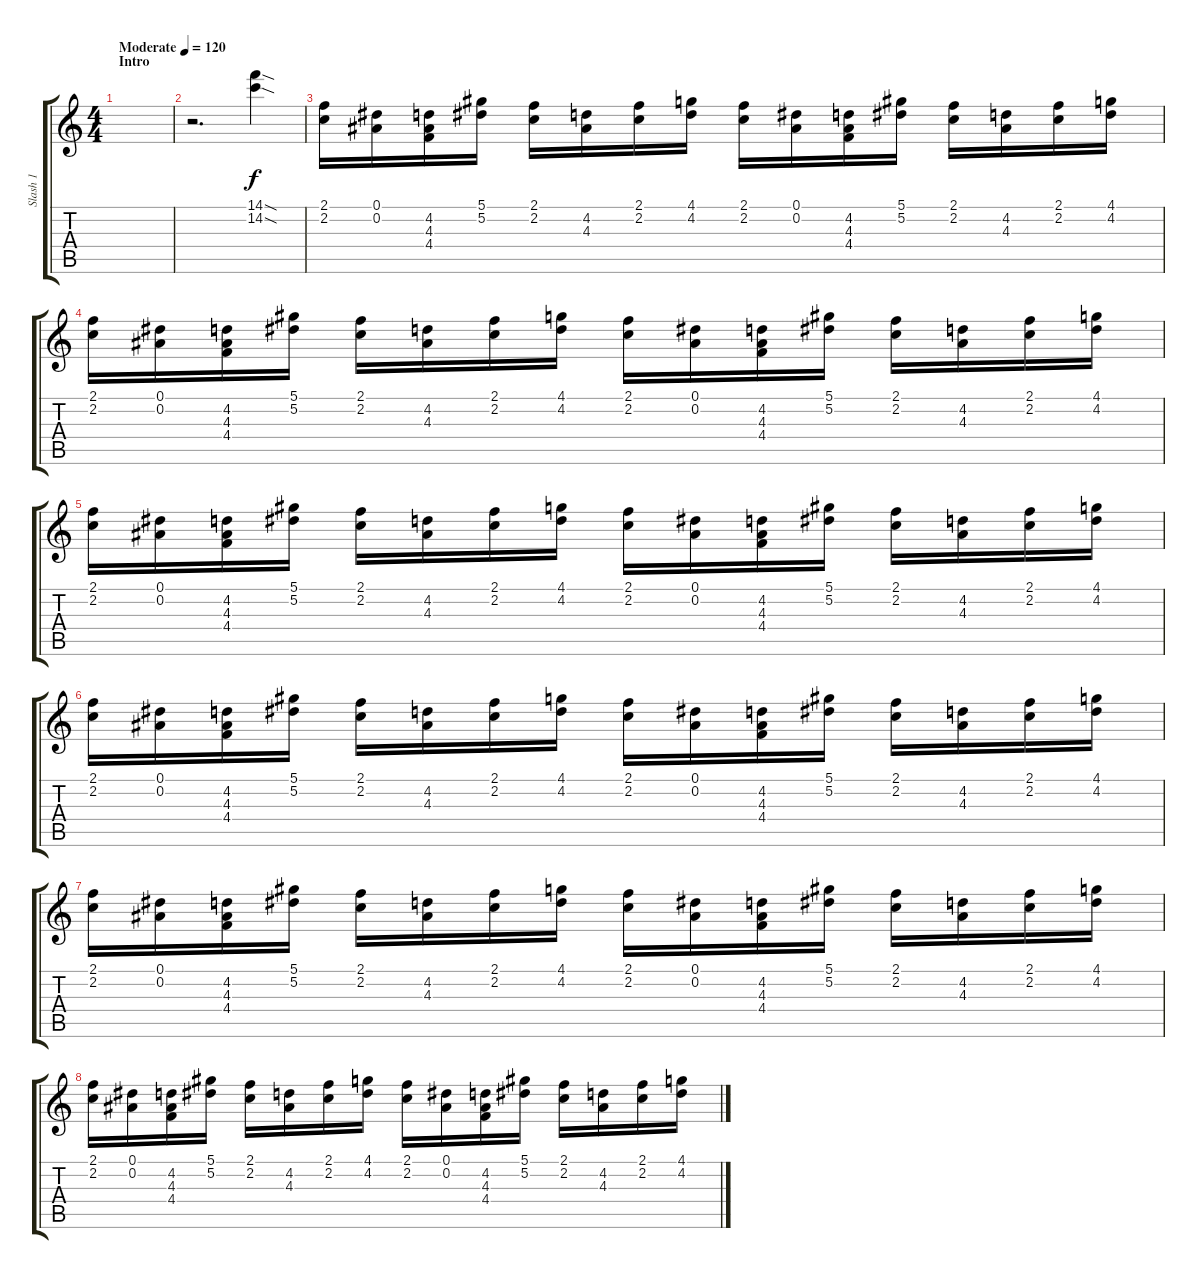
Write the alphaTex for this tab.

\track ("Slash 1" "Slash 1") {instrument distortionguitar}
\staff {score tabs}
\tuning (Eb4 Bb3 Gb3 Db3 Ab2 Eb2) {hide}
\ts (4 4)
\section ("" "Intro")
\tempo (120 "Moderate")
\clef g2
\ks c
|
r.2{d} (14.1{sod} 14.2{sod}).4 |
(2.1 2.2).16 (0.1 0.2).16 (4.2 4.3 4.4).16 (5.1 5.2).16 (2.1 2.2).16 (4.2 4.3).16 (2.1 2.2).16 (4.1 4.2).16 (2.1 2.2).16 (0.1 0.2).16 (4.2 4.3 4.4).16 (5.1 5.2).16 (2.1 2.2).16 (4.2 4.3).16 (2.1 2.2).16 (4.1 4.2).16 |
(2.1 2.2).16 (0.1 0.2).16 (4.2 4.3 4.4).16 (5.1 5.2).16 (2.1 2.2).16 (4.2 4.3).16 (2.1 2.2).16 (4.1 4.2).16 (2.1 2.2).16 (0.1 0.2).16 (4.2 4.3 4.4).16 (5.1 5.2).16 (2.1 2.2).16 (4.2 4.3).16 (2.1 2.2).16 (4.1 4.2).16 |
(2.1 2.2).16 (0.1 0.2).16 (4.2 4.3 4.4).16 (5.1 5.2).16 (2.1 2.2).16 (4.2 4.3).16 (2.1 2.2).16 (4.1 4.2).16 (2.1 2.2).16 (0.1 0.2).16 (4.2 4.3 4.4).16 (5.1 5.2).16 (2.1 2.2).16 (4.2 4.3).16 (2.1 2.2).16 (4.1 4.2).16 |
(2.1 2.2).16 (0.1 0.2).16 (4.2 4.3 4.4).16 (5.1 5.2).16 (2.1 2.2).16 (4.2 4.3).16 (2.1 2.2).16 (4.1 4.2).16 (2.1 2.2).16 (0.1 0.2).16 (4.2 4.3 4.4).16 (5.1 5.2).16 (2.1 2.2).16 (4.2 4.3).16 (2.1 2.2).16 (4.1 4.2).16 |
(2.1 2.2).16 (0.1 0.2).16 (4.2 4.3 4.4).16 (5.1 5.2).16 (2.1 2.2).16 (4.2 4.3).16 (2.1 2.2).16 (4.1 4.2).16 (2.1 2.2).16 (0.1 0.2).16 (4.2 4.3 4.4).16 (5.1 5.2).16 (2.1 2.2).16 (4.2 4.3).16 (2.1 2.2).16 (4.1 4.2).16 |
(2.1 2.2).16 (0.1 0.2).16 (4.2 4.3 4.4).16 (5.1 5.2).16 (2.1 2.2).16 (4.2 4.3).16 (2.1 2.2).16 (4.1 4.2).16 (2.1 2.2).16 (0.1 0.2).16 (4.2 4.3 4.4).16 (5.1 5.2).16 (2.1 2.2).16 (4.2 4.3).16 (2.1 2.2).16 (4.1 4.2).16
